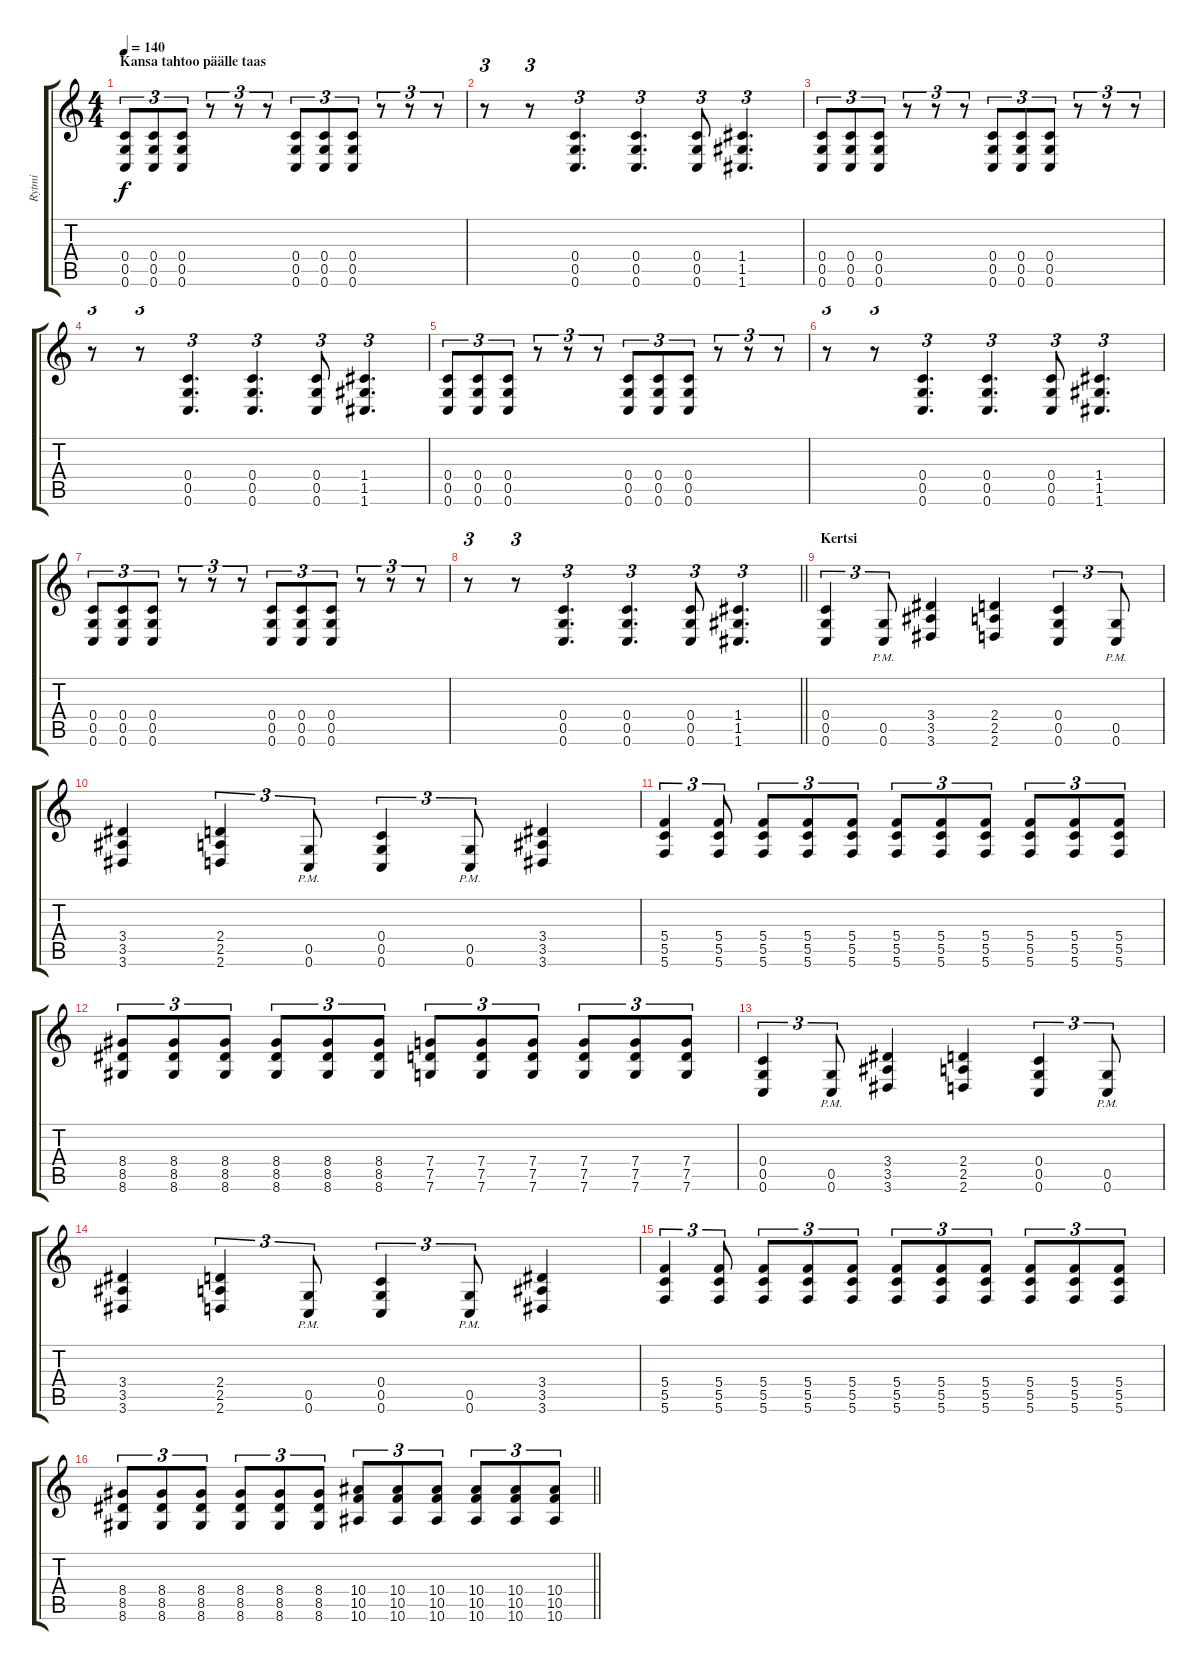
\track ("Rytmi" "Rytmi") {instrument distortionguitar}
\staff {score tabs}
\tuning (D4 A3 F3 C3 G2 C2) {hide}
\ts (4 4)
\section ("" "Kansa tahtoo päälle taas")
\tempo 140
\clef g2
\ks c
(0.4 0.5 0.6).8{tu (3 2) dy f} (0.4 0.5 0.6).8{tu (3 2)} (0.4 0.5 0.6).8{tu (3 2)} r.8{tu (3 2)} r.8{tu (3 2)} r.8{tu (3 2)} (0.4 0.5 0.6).8{tu (3 2)} (0.4 0.5 0.6).8{tu (3 2)} (0.4 0.5 0.6).8{tu (3 2)} r.8{tu (3 2)} r.8{tu (3 2)} r.8{tu (3 2)} |
r.8{tu (3 2)} r.8{tu (3 2)} (0.4 0.5 0.6).4{d tu (3 2)} (0.4 0.5 0.6).4{d tu (3 2)} (0.4 0.5 0.6).8{tu (3 2)} (1.4 1.5 1.6).4{d tu (3 2)} |
(0.4 0.5 0.6).8{tu (3 2)} (0.4 0.5 0.6).8{tu (3 2)} (0.4 0.5 0.6).8{tu (3 2)} r.8{tu (3 2)} r.8{tu (3 2)} r.8{tu (3 2)} (0.4 0.5 0.6).8{tu (3 2)} (0.4 0.5 0.6).8{tu (3 2)} (0.4 0.5 0.6).8{tu (3 2)} r.8{tu (3 2)} r.8{tu (3 2)} r.8{tu (3 2)} |
r.8{tu (3 2)} r.8{tu (3 2)} (0.4 0.5 0.6).4{d tu (3 2)} (0.4 0.5 0.6).4{d tu (3 2)} (0.4 0.5 0.6).8{tu (3 2)} (1.4 1.5 1.6).4{d tu (3 2)} |
(0.4 0.5 0.6).8{tu (3 2)} (0.4 0.5 0.6).8{tu (3 2)} (0.4 0.5 0.6).8{tu (3 2)} r.8{tu (3 2)} r.8{tu (3 2)} r.8{tu (3 2)} (0.4 0.5 0.6).8{tu (3 2)} (0.4 0.5 0.6).8{tu (3 2)} (0.4 0.5 0.6).8{tu (3 2)} r.8{tu (3 2)} r.8{tu (3 2)} r.8{tu (3 2)} |
r.8{tu (3 2)} r.8{tu (3 2)} (0.4 0.5 0.6).4{d tu (3 2)} (0.4 0.5 0.6).4{d tu (3 2)} (0.4 0.5 0.6).8{tu (3 2)} (1.4 1.5 1.6).4{d tu (3 2)} |
(0.4 0.5 0.6).8{tu (3 2)} (0.4 0.5 0.6).8{tu (3 2)} (0.4 0.5 0.6).8{tu (3 2)} r.8{tu (3 2)} r.8{tu (3 2)} r.8{tu (3 2)} (0.4 0.5 0.6).8{tu (3 2)} (0.4 0.5 0.6).8{tu (3 2)} (0.4 0.5 0.6).8{tu (3 2)} r.8{tu (3 2)} r.8{tu (3 2)} r.8{tu (3 2)} |
\barLineRight lightlight
r.8{tu (3 2)} r.8{tu (3 2)} (0.4 0.5 0.6).4{d tu (3 2)} (0.4 0.5 0.6).4{d tu (3 2)} (0.4 0.5 0.6).8{tu (3 2)} (1.4 1.5 1.6).4{d tu (3 2)} |
\section ("" "Kertsi")
(0.4 0.5 0.6).4{tu (3 2)} (0.5{pm} 0.6{pm}).8{tu (3 2)} (3.4 3.5 3.6).4 (2.4 2.5 2.6).4 (0.4 0.5 0.6).4{tu (3 2)} (0.5{pm} 0.6{pm}).8{tu (3 2)} |
(3.4 3.5 3.6).4 (2.4 2.5 2.6).4{tu (3 2)} (0.5{pm} 0.6{pm}).8{tu (3 2)} (0.4 0.5 0.6).4{tu (3 2)} (0.5{pm} 0.6{pm}).8{tu (3 2)} (3.4 3.5 3.6).4 |
(5.4 5.5 5.6).4{tu (3 2)} (5.4 5.5 5.6).8{tu (3 2)} (5.4 5.5 5.6).8{tu (3 2)} (5.4 5.5 5.6).8{tu (3 2)} (5.4 5.5 5.6).8{tu (3 2)} (5.4 5.5 5.6).8{tu (3 2)} (5.4 5.5 5.6).8{tu (3 2)} (5.4 5.5 5.6).8{tu (3 2)} (5.4 5.5 5.6).8{tu (3 2)} (5.4 5.5 5.6).8{tu (3 2)} (5.4 5.5 5.6).8{tu (3 2)} |
(8.4 8.5 8.6).8{tu (3 2)} (8.4 8.5 8.6).8{tu (3 2)} (8.4 8.5 8.6).8{tu (3 2)} (8.4 8.5 8.6).8{tu (3 2)} (8.4 8.5 8.6).8{tu (3 2)} (8.4 8.5 8.6).8{tu (3 2)} (7.4 7.5 7.6).8{tu (3 2)} (7.4 7.5 7.6).8{tu (3 2)} (7.4 7.5 7.6).8{tu (3 2)} (7.4 7.5 7.6).8{tu (3 2)} (7.4 7.5 7.6).8{tu (3 2)} (7.4 7.5 7.6).8{tu (3 2)} |
(0.4 0.5 0.6).4{tu (3 2)} (0.5{pm} 0.6{pm}).8{tu (3 2)} (3.4 3.5 3.6).4 (2.4 2.5 2.6).4 (0.4 0.5 0.6).4{tu (3 2)} (0.5{pm} 0.6{pm}).8{tu (3 2)} |
(3.4 3.5 3.6).4 (2.4 2.5 2.6).4{tu (3 2)} (0.5{pm} 0.6{pm}).8{tu (3 2)} (0.4 0.5 0.6).4{tu (3 2)} (0.5{pm} 0.6{pm}).8{tu (3 2)} (3.4 3.5 3.6).4 |
(5.4 5.5 5.6).4{tu (3 2)} (5.4 5.5 5.6).8{tu (3 2)} (5.4 5.5 5.6).8{tu (3 2)} (5.4 5.5 5.6).8{tu (3 2)} (5.4 5.5 5.6).8{tu (3 2)} (5.4 5.5 5.6).8{tu (3 2)} (5.4 5.5 5.6).8{tu (3 2)} (5.4 5.5 5.6).8{tu (3 2)} (5.4 5.5 5.6).8{tu (3 2)} (5.4 5.5 5.6).8{tu (3 2)} (5.4 5.5 5.6).8{tu (3 2)} |
\barLineRight lightlight
(8.4 8.5 8.6).8{tu (3 2)} (8.4 8.5 8.6).8{tu (3 2)} (8.4 8.5 8.6).8{tu (3 2)} (8.4 8.5 8.6).8{tu (3 2)} (8.4 8.5 8.6).8{tu (3 2)} (8.4 8.5 8.6).8{tu (3 2)} (10.4 10.5 10.6).8{tu (3 2)} (10.4 10.5 10.6).8{tu (3 2)} (10.4 10.5 10.6).8{tu (3 2)} (10.4 10.5 10.6).8{tu (3 2)} (10.4 10.5 10.6).8{tu (3 2)} (10.4 10.5 10.6).8{tu (3 2)}
